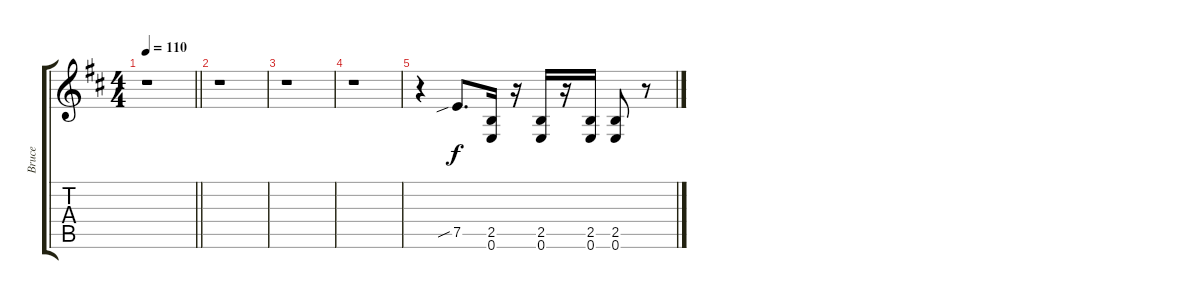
\track ("Bruce" "Bruce") {instrument distortionguitar}
\staff {score tabs}
\tuning (E4 B3 G3 D3 A2 E2) {hide}
\ts (4 4)
\tempo 110
\clef g2
\barLineRight lightlight
\ks d
r.1{dy f} |
r.1 |
r.1 |
r.1 |
r.4 7.5{sib}.8{d} (2.5 0.6).16 r.16 (2.5 0.6).16 r.16 (2.5 0.6).16 (2.5 0.6).8 r.8
